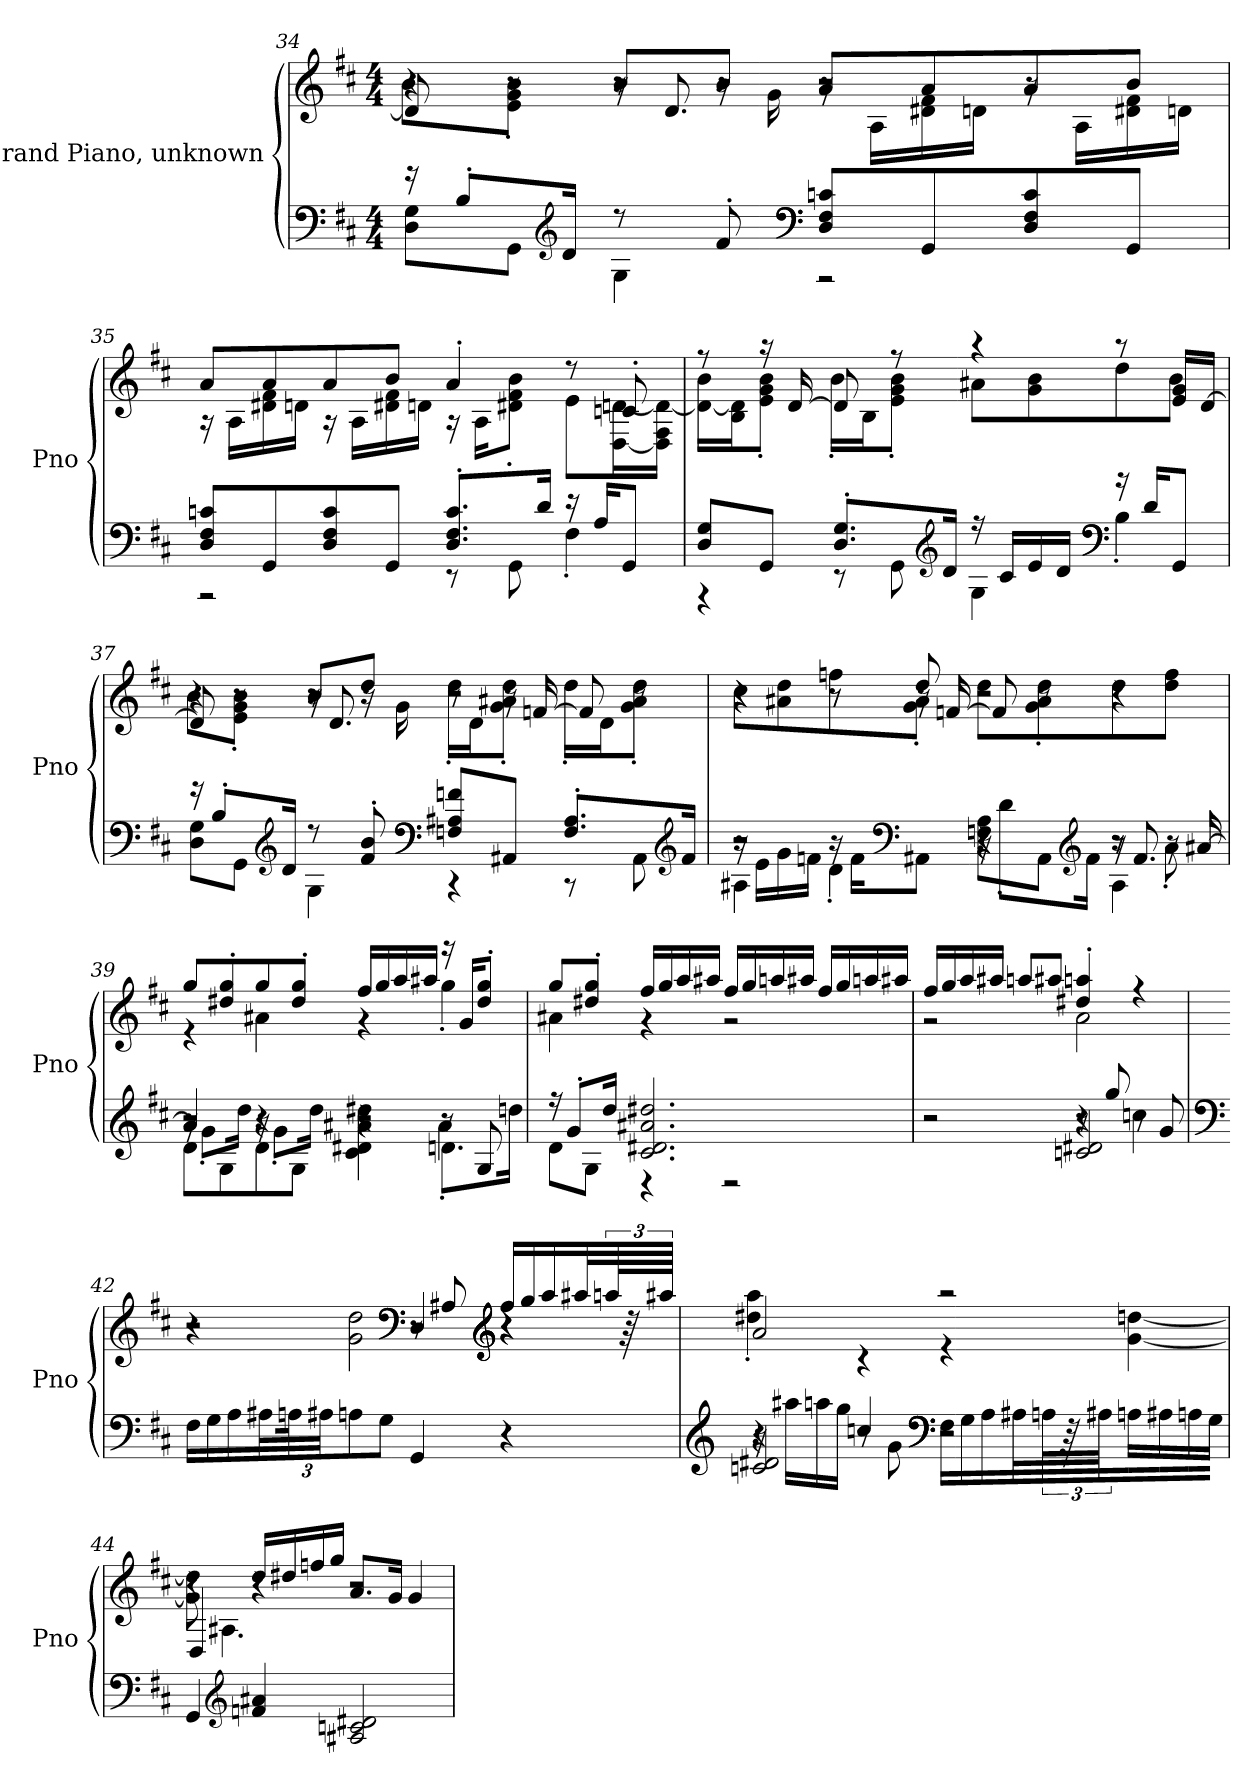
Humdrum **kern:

**kern	**kern
*part1	*part1
*staff2	*staff1
*I"Grand Piano, unknown	*
*I'Pno	*
!!LO:LB:g=z
*clefF4	*clefG2
*k[f#c#]	*k[f#c#]
*M4/4	*M4/4
=34	=34
*^	*^
*	*	*	*^
16r	8D\ 8G\L	8d/]	8b\L	4r
8B'/L	.	.	.	.
.	8GG\J	8r	8e\' 8g\' 8b\'J	.
*clefG2	*	*	*	*
16d/Jk	.	.	.	.
8r	4G\	8b/L	8r	16r
.	.	.	.	8.d/
8f#'/	.	8b/J	16r	.
.	.	.	16g\	.
*clefF4	*	*	*	*
8D/ 8F#/ 8cn/L	2r	8a/L	16r	2r
.	.	.	16A\LL	.
8GG/	.	8a/	16d#X\ 16f#\	.
.	.	.	16dn\JJ	.
8D/ 8F#/ 8c/	.	8a/	16r	.
.	.	.	16A\LL	.
8GG/J	.	8b/J	16d#X\ 16f#\	.
.	.	.	16dn\JJ	.
*	*	*	*v	*v
!!LO:LB:g=z
=35	=35	=35	=35
8D/ 8F#/ 8cn/L	2r	8a/L	16r
.	.	.	16A\LL
8GG/	.	8a/	16d#X\ 16f#\
.	.	.	16dn\JJ
8D/ 8F#/ 8c/	.	8a/	16r
.	.	.	16A\LL
8GG/J	.	8b/J	16d#X\ 16f#\
.	.	.	16dn\JJ
8.D/' 8.F#/' 8.c/'L	8r	4a'/	16r
.	.	.	16A\KL
.	8GG\	.	8d#X\' 8f#\' 8b\'J
16d/Jk	.	.	.
16r	4F#'\	8r	8e\L
16A/KL	.	.	.
8GG/J	.	8cn'/	[16D\ [16dn\L
.	.	.	16D\] 16F#\ 16d\_JJ
!!LO:LB:g=z	!!
=36	=36	=36	=36
8D/ 8G/L	4r	8r	16d\_ 16b\LL
.	.	.	16B\ 16d\]J
8GG/J	.	16r	8e\' 8g\' 8b\'J
.	.	[16d/	.
8.D/' 8.G/'L	8r	8d/]	16b'\LL
.	.	.	16B\J
.	8GG\	8r	8e\' 8g\' 8b\'J
*clefG2	*	*	*
16d/Jk	.	.	.
16r	4G\	4r	8a#X\L
16c#/LL	.	.	.
16e/	.	.	8g\ 8b\
16d/JJ	.	.	.
*clefF4	*	*	*
16r	4B'\	8r	8dd\
16d/KL	.	.	.
8GG/J	.	16e/ 16g/LL	8b\J
.	.	[16d/JJ	.
!!LO:LB:g=z
=37	=37	=37	=37
*	*	*	*^
16r	8D\ 8G\L	8d/]	8b\L	4r
8B'/L	.	.	.	.
.	8GG\J	8r	8e\' 8g\' 8b\'J	.
*clefG2	*	*	*	*
16d/Jk	.	.	.	.
8r	4G\	8b/L	8r	16r
.	.	.	.	8.d/
8f#/' 8b/'	.	8dd/J	16r	.
.	.	.	16g\	.
*clefF4	*	*	*	*
8Fn/ 8A#X/ 8fn/L	4r	2r	16dd'\LL	8r
.	.	.	16d\J	.
8AA#X/J	.	.	8g\' 8a#X\' 8dd\'J	16r
.	.	.	.	[16fn/
8.F/' 8.A#/'L	8r	.	16dd'\LL	8f/]
.	.	.	16d\J	.
.	8AA#\	.	8g\' 8a#\' 8dd\'J	8r
*clefG2	*	*	*	*
16f/Jk	.	.	.	.
!!LO:PB:g=z	!!	!!
=38	=38	=38	=38	=38
*^	*^	*	*	*
2r	16r	2r	4A#X\	4r	8cc#\L	4r
.	16e\LL	.	.	.	.	.
.	16g\	.	.	.	8a#X\ 8dd\	.
.	16fn\JJ	.	.	.	.	.
.	16r	.	4d'\	8r	8ffn\	8r
.	16f\KL	.	.	.	.	.
*clefF4	*	*	*	*	*	*
.	8AA#X\J	.	.	8dd/	8g\' 8a#\'J	16r
.	.	.	.	.	.	[16fn/
4r	16r	4r	8Fn\ 8A#\L	2r	8dd\L	8f/]
.	8d'\L	.	.	.	.	.
.	.	.	8AA#\J	.	8g\' 8a#\' 8dd\'	8r
*clefG2	*	*	*	*	*	*
.	16f\Jk	.	.	.	.	.
8r	8r	16r	4A#\	.	8dd\	4r
.	.	8.f/	.	.	.	.
16r	8a'\	.	.	.	8dd\ 8ff\J	.
[16a#X/	.	.	.	.	.	.
*	*	*	*	*	*v	*v
=39	=39	=39	=39	=39	=39
4a#/]	16r	2r	8d\L	8gg/L	4r
.	8g'\L	.	.	.	.
.	.	.	8G\	8dd#X/' 8gg/'	.
.	16dd\Jk	.	.	.	.
4r	16r	.	8d\	8gg/	4a#X\
.	8g'\L	.	.	.	.
.	.	.	8G\J	8dd#/' 8gg/'J	.
.	16dd\Jk	.	.	.	.
2r	4c#\ 4d#X\ 4a#X\ 4dd#X\	4r	4r	16ff#/LL	4r
.	.	.	.	16gg/	.
.	.	.	.	16aa/	.
.	.	.	.	16aa#X/JJ	.
.	8.dn'\L	8r	4a#\	16r	4gg'\
.	.	.	.	16g/KL	.
.	.	8G/	.	8dd#/' 8gg/'J	.
.	16ddn\Jk	.	.	.	.
*	*v	*v	*v	*	*
!!LO:LB:g=z	!!
=40	=40	=40	=40
16r	8d\L	8gg/L	4a#X\
8g'/L	.	.	.
.	8G\J	8dd#X/' 8gg/'J	.
16dd/Jk	.	.	.
2.c#/ 2.d#X/ 2.a#X/ 2.dd#X/	4r	16ff#/LL	4r
.	.	16gg/	.
.	.	16aa/	.
.	.	16aa#X/JJ	.
.	2r	16ff#/LL	2r
.	.	16gg/	.
.	.	16aan/	.
.	.	16aa#X/JJ	.
.	.	16ff#/LL	.
.	.	16gg/	.
.	.	16aan/	.
.	.	16aa#X/JJ	.
=41	=41	=41	=41
*	*^	*	*
2r	2r	2r	16ff#/LL	2r
.	.	.	16gg/	.
.	.	.	16aa/	.
.	.	.	16aa#X/JJ	.
.	.	.	8aan/L	.
.	.	.	8aa#X/J	.
8r	4r	2cn/ 2d#X/	4dd#X/' 4aan/'	2a\
8gg/	.	.	.	.
8r	4ccn\	.	4r	.
8g/	.	.	.	.
*v	*v	*v	*	*
*	*v	*v
!!LO:LB:g=z
=42	=42
*clefF4	*
*	*^
*	*	*^
16F#\LL	2r	4r	2r
16G\	.	.	.
16A\	.	.	.
32A#X\L	.	.	.
*Xbrackettup	*	*	*
96An\K	.	.	.
48A#X\JJ	.	.	.
8An\	.	2g\ 2dd\	.
8G\J	.	.	.
*	*clefF4	*	*
4GG/	8r	.	4D/
.	8A#X/	.	.
*	*clefG2	*	*
4r	16ff#/LL	4r	4r
.	16gg/	.	.
.	16aa/	.	.
.	32aa#X/L	.	.
.	96aan/JJJk	.	.
.	96r	.	.
.	96aa#X/	.	.
*	*v	*v	*v
!!LO:LB:g=z
=43	=43
*clefG2	*
*^	*^
*	*^	*	*
4r	16r	2cn/ 2d#X/	2a/	4dd#X\' 4aa\'
.	16aa#X\LL	.	.	.
.	16aan\	.	.	.
.	16gg\JJ	.	.	.
4ccn/	8r	.	.	4r
.	8g\	.	.	.
*clefF4	*	*	*	*
2r	16F#\LL	2r	2r	4r
.	16G\	.	.	.
.	16A\	.	.	.
.	32A#X\L	.	.	.
*	*brackettup	*	*	*
.	96An\JJJk	.	.	.
.	96r	.	.	.
.	96A#X\	.	.	.
.	16An\LL	.	.	[4g\ [4ddn\
.	16A#X\	.	.	.
.	16An\	.	.	.
.	16G\JJ	.	.	.
*v	*v	*v	*	*
=44	=44	=44
*	*	*^
4GG/	4r	8g\] 8dd\]	4D/
.	.	4.A#X\	.
*clefG2	*	*	*
4fn/ 4a#X/	16dd/LL	.	4r
.	16dd#X/	.	.
.	16ffn/	.	.
.	16gg/JJ	.	.
2A#X/ 2cn/ 2d#X/	8.a/L	2r	2r
.	16g/Jk	.	.
.	4g/	.	.
*	*v	*v	*v
=	=
*-	*-
